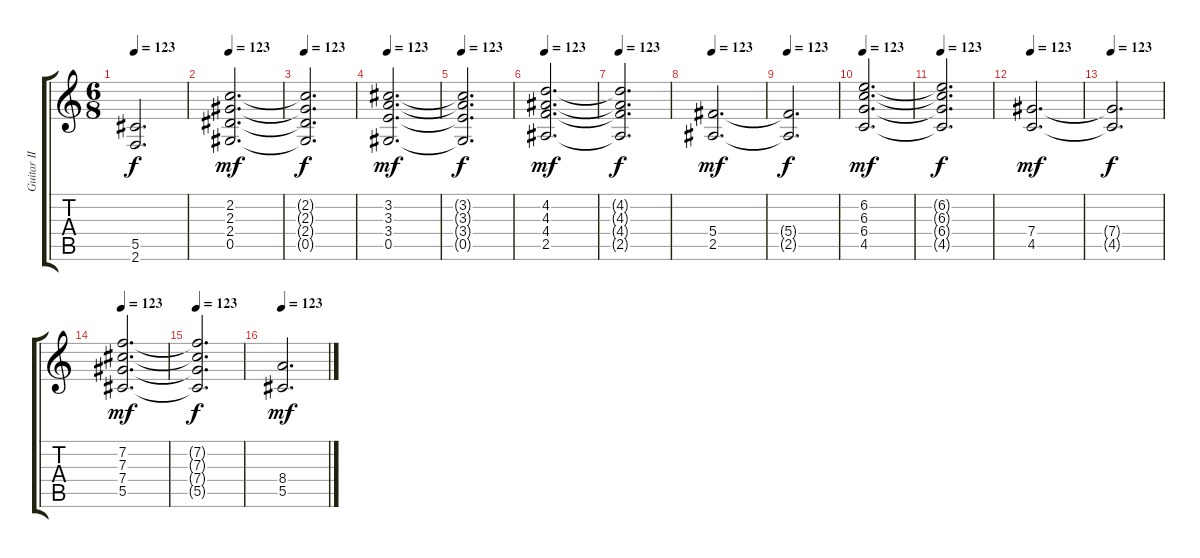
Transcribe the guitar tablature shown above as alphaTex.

\track ("Guitar II" "Guitar II") {instrument overdrivenguitar}
\staff {score tabs}
\tuning (Eb4 Bb3 Gb3 Db3 Ab2 Eb2) {hide}
\ts (6 8)
\tempo 123
\clef g2
\ks c
(5.5{t} 2.6{t}).2{d dy f} |
\tempo 123
(2.2 2.3 2.4 0.5).2{d dy mf} |
\tempo 123
(2.2{t} 2.3{t} 2.4{t} 0.5{t}).2{d dy f} |
\tempo 123
(3.2 3.3 3.4 0.5).2{d dy mf} |
\tempo 123
(3.2{t} 3.3{t} 3.4{t} 0.5{t}).2{d dy f} |
\tempo 123
(4.2 4.3 4.4 2.5).2{d dy mf} |
\tempo 123
(4.2{t} 4.3{t} 4.4{t} 2.5{t}).2{d dy f} |
\tempo 123
(5.4 2.5).2{d dy mf} |
\tempo 123
(5.4{t} 2.5{t}).2{d dy f} |
\tempo 123
(6.2 6.3 6.4 4.5).2{d dy mf} |
\tempo 123
(6.2{t} 6.3{t} 6.4{t} 4.5{t}).2{d dy f} |
\tempo 123
(7.4 4.5).2{d dy mf} |
\tempo 123
(7.4{t} 4.5{t}).2{d dy f} |
\tempo 123
(7.2 7.3 7.4 5.5).2{d dy mf} |
\tempo 123
(7.2{t} 7.3{t} 7.4{t} 5.5{t}).2{d dy f} |
\tempo 123
(8.4 5.5).2{d dy mf}
